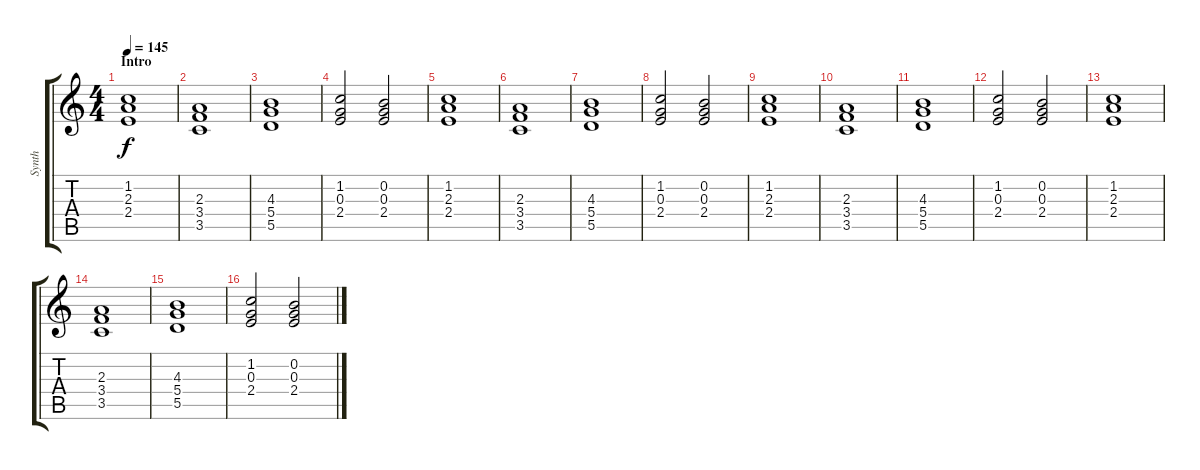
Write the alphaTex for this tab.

\track ("Synth" "Synth") {instrument stringensemble1}
\staff {score tabs}
\tuning (E5 B4 G4 D4 A3 E3) {hide}
\ts (4 4)
\section ("" "Intro")
\tempo 145
\tempo 60
\tempo 145
\clef g2
\ks c
(1.2 2.3 2.4).1{dy f instrument stringensemble1} |
(2.3 3.4 3.5).1 |
(4.3 5.4 5.5).1 |
(1.2 0.3 2.4).2 (0.2 0.3 2.4).2 |
(1.2 2.3 2.4).1 |
(2.3 3.4 3.5).1 |
(4.3 5.4 5.5).1 |
(1.2 0.3 2.4).2 (0.2 0.3 2.4).2 |
(1.2 2.3 2.4).1 |
(2.3 3.4 3.5).1 |
(4.3 5.4 5.5).1 |
(1.2 0.3 2.4).2 (0.2 0.3 2.4).2 |
(1.2 2.3 2.4).1 |
(2.3 3.4 3.5).1 |
(4.3 5.4 5.5).1 |
(1.2 0.3 2.4).2 (0.2 0.3 2.4).2
